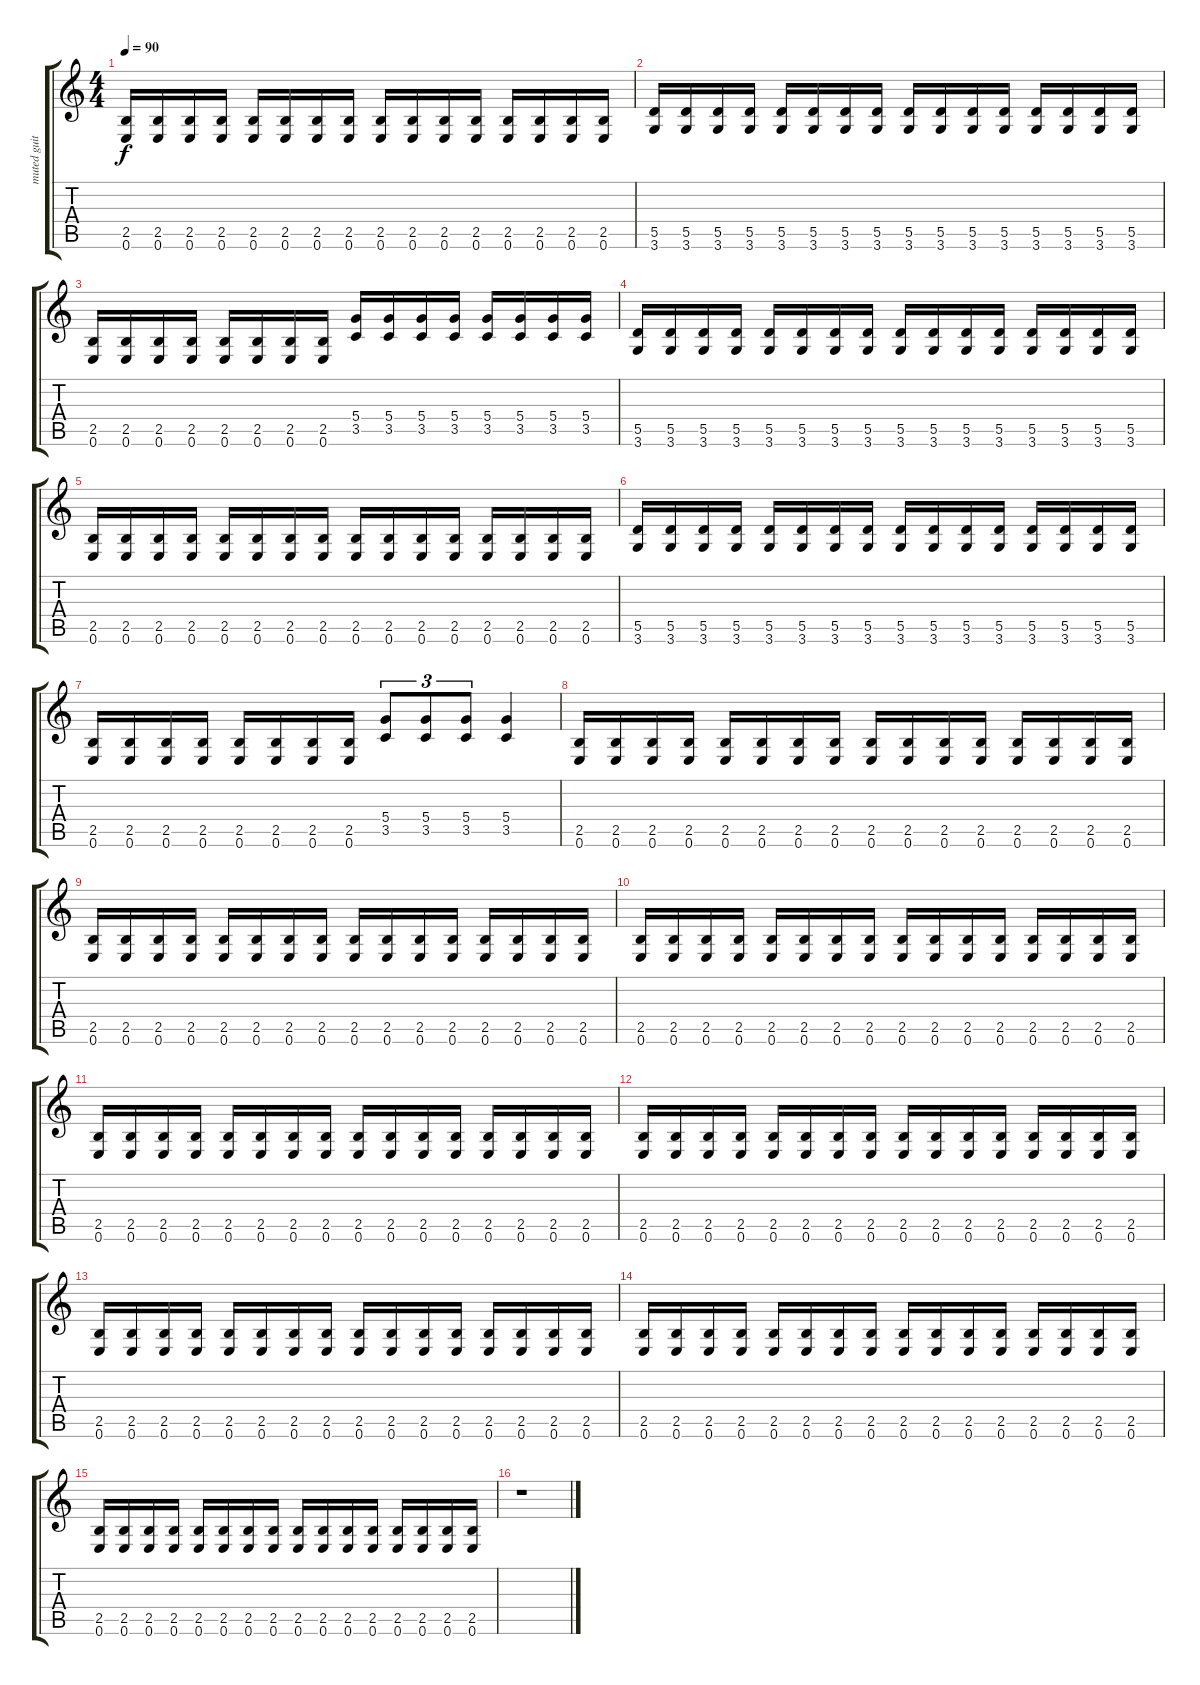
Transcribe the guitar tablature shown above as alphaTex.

\track ("muted guitar" "muted guit") {instrument electricguitarmuted}
\staff {score tabs}
\tuning (E4 B3 G3 D3 A2 E2) {hide}
\ts (4 4)
\tempo 90
\clef g2
\ks c
(2.5 0.6).16{dy f} (2.5 0.6).16 (2.5 0.6).16 (2.5 0.6).16 (2.5 0.6).16 (2.5 0.6).16 (2.5 0.6).16 (2.5 0.6).16 (2.5 0.6).16 (2.5 0.6).16 (2.5 0.6).16 (2.5 0.6).16 (2.5 0.6).16 (2.5 0.6).16 (2.5 0.6).16 (2.5 0.6).16 |
(5.5 3.6).16 (5.5 3.6).16 (5.5 3.6).16 (5.5 3.6).16 (5.5 3.6).16 (5.5 3.6).16 (5.5 3.6).16 (5.5 3.6).16 (5.5 3.6).16 (5.5 3.6).16 (5.5 3.6).16 (5.5 3.6).16 (5.5 3.6).16 (5.5 3.6).16 (5.5 3.6).16 (5.5 3.6).16 |
(2.5 0.6).16 (2.5 0.6).16 (2.5 0.6).16 (2.5 0.6).16 (2.5 0.6).16 (2.5 0.6).16 (2.5 0.6).16 (2.5 0.6).16 (5.4 3.5).16 (5.4 3.5).16 (5.4 3.5).16 (5.4 3.5).16 (5.4 3.5).16 (5.4 3.5).16 (5.4 3.5).16 (5.4 3.5).16 |
(5.5 3.6).16 (5.5 3.6).16 (5.5 3.6).16 (5.5 3.6).16 (5.5 3.6).16 (5.5 3.6).16 (5.5 3.6).16 (5.5 3.6).16 (5.5 3.6).16 (5.5 3.6).16 (5.5 3.6).16 (5.5 3.6).16 (5.5 3.6).16 (5.5 3.6).16 (5.5 3.6).16 (5.5 3.6).16 |
(2.5 0.6).16 (2.5 0.6).16 (2.5 0.6).16 (2.5 0.6).16 (2.5 0.6).16 (2.5 0.6).16 (2.5 0.6).16 (2.5 0.6).16 (2.5 0.6).16 (2.5 0.6).16 (2.5 0.6).16 (2.5 0.6).16 (2.5 0.6).16 (2.5 0.6).16 (2.5 0.6).16 (2.5 0.6).16 |
(5.5 3.6).16 (5.5 3.6).16 (5.5 3.6).16 (5.5 3.6).16 (5.5 3.6).16 (5.5 3.6).16 (5.5 3.6).16 (5.5 3.6).16 (5.5 3.6).16 (5.5 3.6).16 (5.5 3.6).16 (5.5 3.6).16 (5.5 3.6).16 (5.5 3.6).16 (5.5 3.6).16 (5.5 3.6).16 |
(2.5 0.6).16 (2.5 0.6).16 (2.5 0.6).16 (2.5 0.6).16 (2.5 0.6).16 (2.5 0.6).16 (2.5 0.6).16 (2.5 0.6).16 (5.4 3.5).8{tu (3 2)} (5.4 3.5).8{tu (3 2)} (5.4 3.5).8{tu (3 2)} (5.4 3.5).4 |
(2.5 0.6).16 (2.5 0.6).16 (2.5 0.6).16 (2.5 0.6).16 (2.5 0.6).16 (2.5 0.6).16 (2.5 0.6).16 (2.5 0.6).16 (2.5 0.6).16 (2.5 0.6).16 (2.5 0.6).16 (2.5 0.6).16 (2.5 0.6).16 (2.5 0.6).16 (2.5 0.6).16 (2.5 0.6).16 |
(2.5 0.6).16 (2.5 0.6).16 (2.5 0.6).16 (2.5 0.6).16 (2.5 0.6).16 (2.5 0.6).16 (2.5 0.6).16 (2.5 0.6).16 (2.5 0.6).16 (2.5 0.6).16 (2.5 0.6).16 (2.5 0.6).16 (2.5 0.6).16 (2.5 0.6).16 (2.5 0.6).16 (2.5 0.6).16 |
(2.5 0.6).16 (2.5 0.6).16 (2.5 0.6).16 (2.5 0.6).16 (2.5 0.6).16 (2.5 0.6).16 (2.5 0.6).16 (2.5 0.6).16 (2.5 0.6).16 (2.5 0.6).16 (2.5 0.6).16 (2.5 0.6).16 (2.5 0.6).16 (2.5 0.6).16 (2.5 0.6).16 (2.5 0.6).16 |
(2.5 0.6).16 (2.5 0.6).16 (2.5 0.6).16 (2.5 0.6).16 (2.5 0.6).16 (2.5 0.6).16 (2.5 0.6).16 (2.5 0.6).16 (2.5 0.6).16 (2.5 0.6).16 (2.5 0.6).16 (2.5 0.6).16 (2.5 0.6).16 (2.5 0.6).16 (2.5 0.6).16 (2.5 0.6).16 |
(2.5 0.6).16 (2.5 0.6).16 (2.5 0.6).16 (2.5 0.6).16 (2.5 0.6).16 (2.5 0.6).16 (2.5 0.6).16 (2.5 0.6).16 (2.5 0.6).16 (2.5 0.6).16 (2.5 0.6).16 (2.5 0.6).16 (2.5 0.6).16 (2.5 0.6).16 (2.5 0.6).16 (2.5 0.6).16 |
(2.5 0.6).16 (2.5 0.6).16 (2.5 0.6).16 (2.5 0.6).16 (2.5 0.6).16 (2.5 0.6).16 (2.5 0.6).16 (2.5 0.6).16 (2.5 0.6).16 (2.5 0.6).16 (2.5 0.6).16 (2.5 0.6).16 (2.5 0.6).16 (2.5 0.6).16 (2.5 0.6).16 (2.5 0.6).16 |
(2.5 0.6).16 (2.5 0.6).16 (2.5 0.6).16 (2.5 0.6).16 (2.5 0.6).16 (2.5 0.6).16 (2.5 0.6).16 (2.5 0.6).16 (2.5 0.6).16 (2.5 0.6).16 (2.5 0.6).16 (2.5 0.6).16 (2.5 0.6).16 (2.5 0.6).16 (2.5 0.6).16 (2.5 0.6).16 |
(2.5 0.6).16 (2.5 0.6).16 (2.5 0.6).16 (2.5 0.6).16 (2.5 0.6).16 (2.5 0.6).16 (2.5 0.6).16 (2.5 0.6).16 (2.5 0.6).16 (2.5 0.6).16 (2.5 0.6).16 (2.5 0.6).16 (2.5 0.6).16 (2.5 0.6).16 (2.5 0.6).16 (2.5 0.6).16 |
r.1
